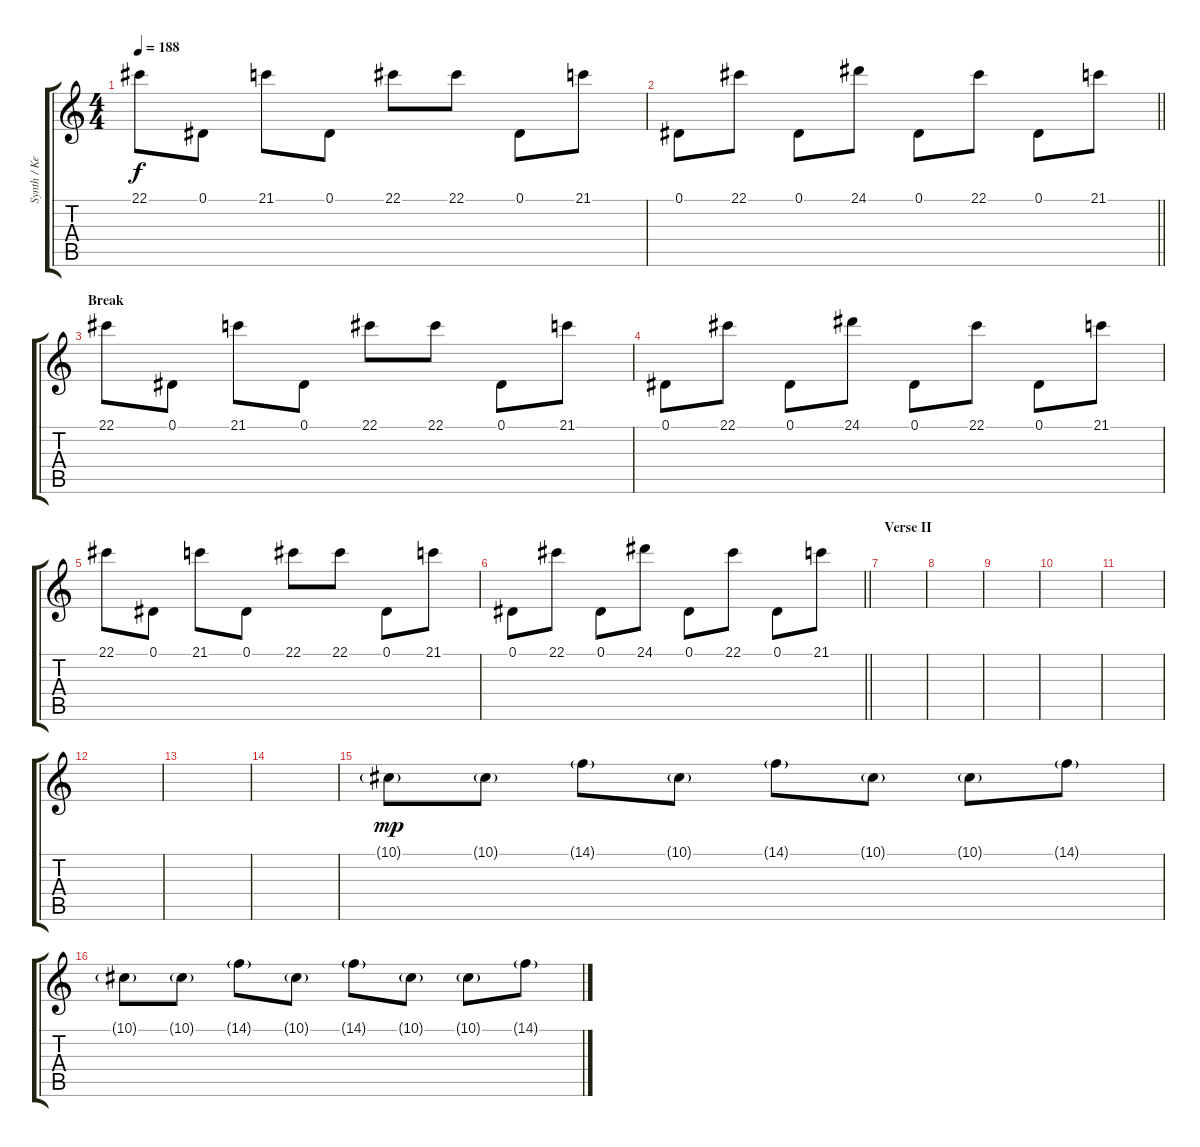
\track ("Synth / Keyboard I" "Synth / Ke") {instrument lead1square}
\staff {score tabs}
\tuning (Eb4 Bb3 Gb3 Db3 Ab2 Db2) {hide}
\ts (4 4)
\tempo 188
\clef g2
\ks c
22.1.8{dy f} 0.1.8 21.1.8 0.1.8 22.1.8 22.1.8 0.1.8 21.1.8 |
\barLineRight lightlight
0.1.8 22.1.8 0.1.8 24.1.8 0.1.8 22.1.8 0.1.8 21.1.8 |
\section ("" "Break")
22.1.8 0.1.8 21.1.8 0.1.8 22.1.8 22.1.8 0.1.8 21.1.8 |
0.1.8 22.1.8 0.1.8 24.1.8 0.1.8 22.1.8 0.1.8 21.1.8 |
22.1.8 0.1.8 21.1.8 0.1.8 22.1.8 22.1.8 0.1.8 21.1.8 |
\barLineRight lightlight
0.1.8 22.1.8 0.1.8 24.1.8 0.1.8 22.1.8 0.1.8 21.1.8 |
\section ("" "Verse II")
|
|
|
|
|
|
|
|
10.1{g}.8{dy mp balance 16} 10.1{g}.8 14.1{g}.8 10.1{g}.8 14.1{g}.8 10.1{g}.8 10.1{g}.8 14.1{g}.8 |
10.1{g}.8 10.1{g}.8 14.1{g}.8 10.1{g}.8 14.1{g}.8 10.1{g}.8 10.1{g}.8 14.1{g}.8
